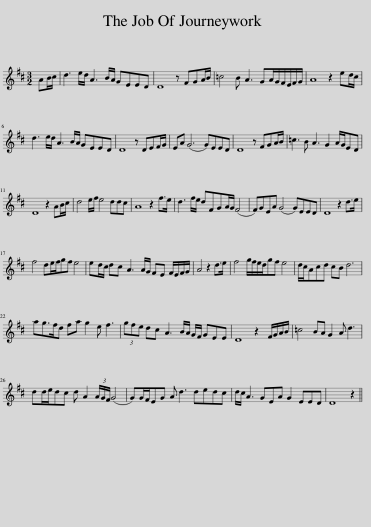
X:1
L:1/8
M:3/2
I:linebreak $
K:D
V:1 treble
V:1
 AB/c/ | d3 e/d/ A3 B/A/ GEED | D8 z FGA/B/ | =c4 B A3 GA/G/F/E/F/G/ | A8 z2 ed/c/ |$ %5
 d3 e/d/ A3 B/A/ GEED | D8 z DEF/G/ | EA (G6 G)EED | D8 z FGA/B/ | =c3 B A3 G2 A/G/ED |$ %10
 D8 z2 AB/c/ | d4 e/f/ e4 ddc | A8 z2 f>e | d3 f/e/ dFGA/G/ (F4 | F)GEA (G4 G)EED | %15
 D8 z2 d>e |$ f4 de/f/gf e4 | ed/c/ dc A3 A/G/ FE F/E/F/G/ | A4 z2 d>e | f4 g/f/e/d/gf e4 | %20
 d/c/Acd cB d6 |$ ag>fd fa g2 e f3 | (3gfe dc A3 B/A/ G/F/ GEE | D8 z2 F/G/A/B/ | =c4 BA G2 A d3 |$ %25
 dd/e/dc d A2 (3A/G/F/ (G4 | G)G/F/EG A d3 dedc | d/c/ A3 GEA G2 EED | D8 z2 || %29
